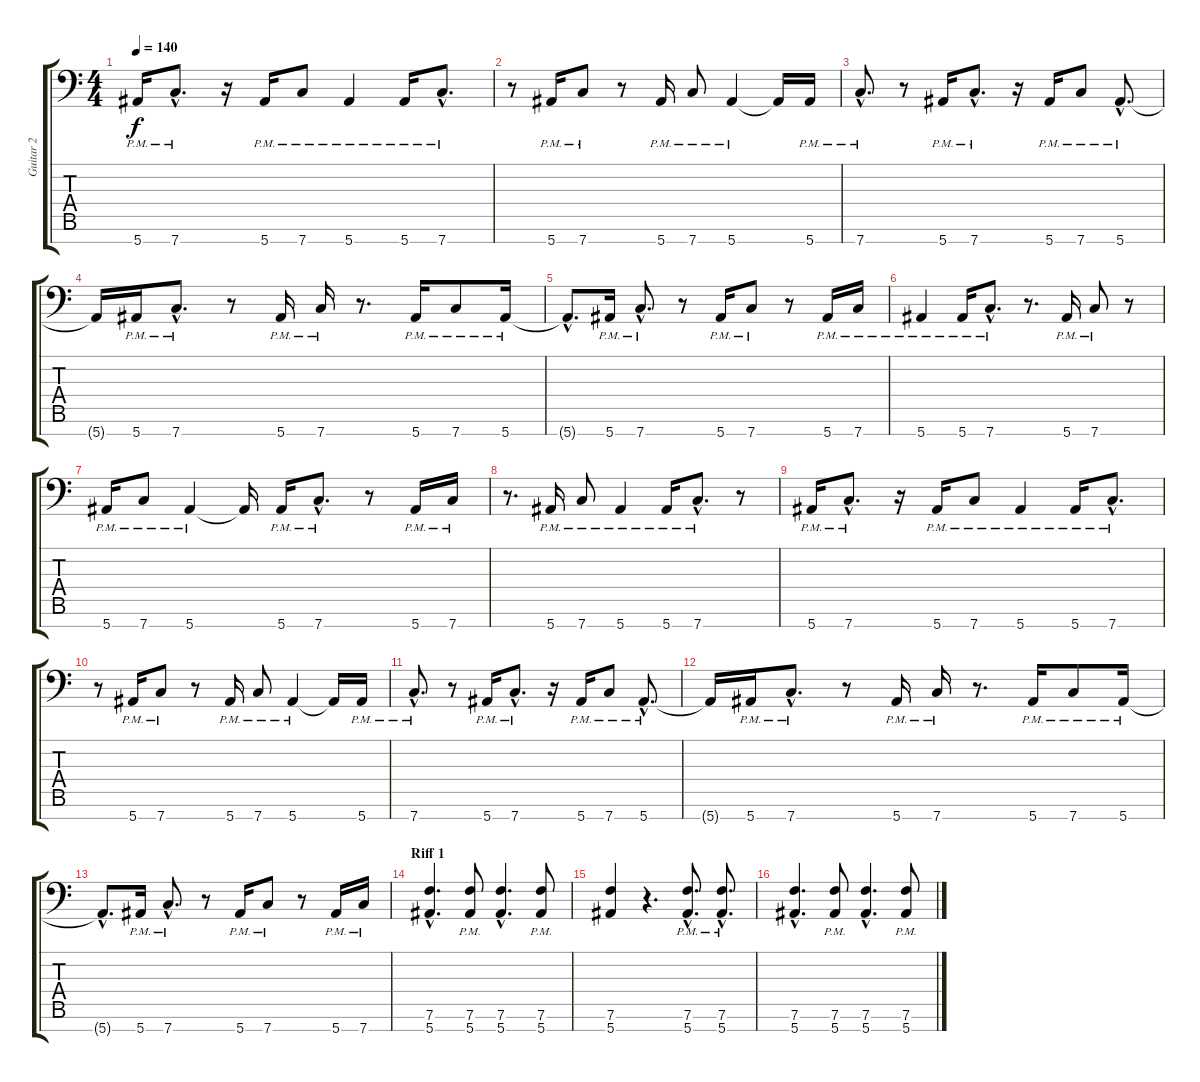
\track ("Guitar 2" "Guitar 2") {instrument distortionguitar}
\staff {score tabs}
\tuning (Bb3 Gb3 Db3 Ab2 Eb2 Bb1 F1) {hide}
\ts (4 4)
\tempo 140
\clef f4
\ks c
5.7{pm}.16{dy f} 7.7{hac pm}.8{d} r.16 5.7{pm}.16 7.7{pm}.8 5.7{pm}.4 5.7{pm}.16 7.7{hac pm}.8{d} |
r.8 5.7{pm}.16 7.7{pm}.8 r.8 5.7{pm}.16 7.7{pm}.8 5.7{pm}.4 5.7{t}.16 5.7{pm}.16 |
7.7{hac pm}.8{d} r.8 5.7{pm}.16 7.7{hac pm}.8{d} r.16 5.7{pm}.16 7.7{pm}.8 5.7{hac pm}.8{d} |
5.7{t}.16 5.7{pm}.16 7.7{hac pm}.8{d} r.8 5.7{pm}.16 7.7{pm}.16 r.8{d} 5.7{pm}.16 7.7{pm}.8 5.7{pm}.16 |
5.7{hac t}.8{d} 5.7{pm}.16 7.7{hac pm}.8{d} r.8 5.7{pm}.16 7.7{pm}.8 r.8 5.7{pm}.16 7.7{pm}.16 |
5.7{pm}.4 5.7{pm}.16 7.7{hac pm}.8{d} r.8{d} 5.7{pm}.16 7.7{pm}.8 r.8 |
5.7{pm}.16 7.7{pm}.8 5.7{pm}.4 5.7{t}.16 5.7{pm}.16 7.7{hac pm}.8{d} r.8 5.7{pm}.16 7.7{pm}.16 |
r.8{d} 5.7{pm}.16 7.7{pm}.8 5.7{pm}.4 5.7{pm}.16 7.7{hac pm}.8{d} r.8 |
5.7{pm}.16 7.7{hac pm}.8{d} r.16 5.7{pm}.16 7.7{pm}.8 5.7{pm}.4 5.7{pm}.16 7.7{hac pm}.8{d} |
r.8 5.7{pm}.16 7.7{pm}.8 r.8 5.7{pm}.16 7.7{pm}.8 5.7{pm}.4 5.7{t}.16 5.7{pm}.16 |
7.7{hac pm}.8{d} r.8 5.7{pm}.16 7.7{hac pm}.8{d} r.16 5.7{pm}.16 7.7{pm}.8 5.7{hac pm}.8{d} |
5.7{t}.16 5.7{pm}.16 7.7{hac pm}.8{d} r.8 5.7{pm}.16 7.7{pm}.16 r.8{d} 5.7{pm}.16 7.7{pm}.8 5.7{pm}.16 |
5.7{hac t}.8{d} 5.7{pm}.16 7.7{hac pm}.8{d} r.8 5.7{pm}.16 7.7{pm}.8 r.8 5.7{pm}.16 7.7{pm}.16 |
\section ("" "Riff 1")
(7.6{hac} 5.7{hac}).4{d} (7.6{pm} 5.7{pm}).8 (7.6{hac} 5.7{hac}).4{d} (7.6{pm} 5.7{pm}).8 |
(7.6 5.7).4 r.4{d} (7.6{hac pm} 5.7{hac pm}).8{d} (7.6{hac pm} 5.7{hac pm}).8{d} |
(7.6{hac} 5.7{hac}).4{d} (7.6{pm} 5.7{pm}).8 (7.6{hac} 5.7{hac}).4{d} (7.6{pm} 5.7{pm}).8
